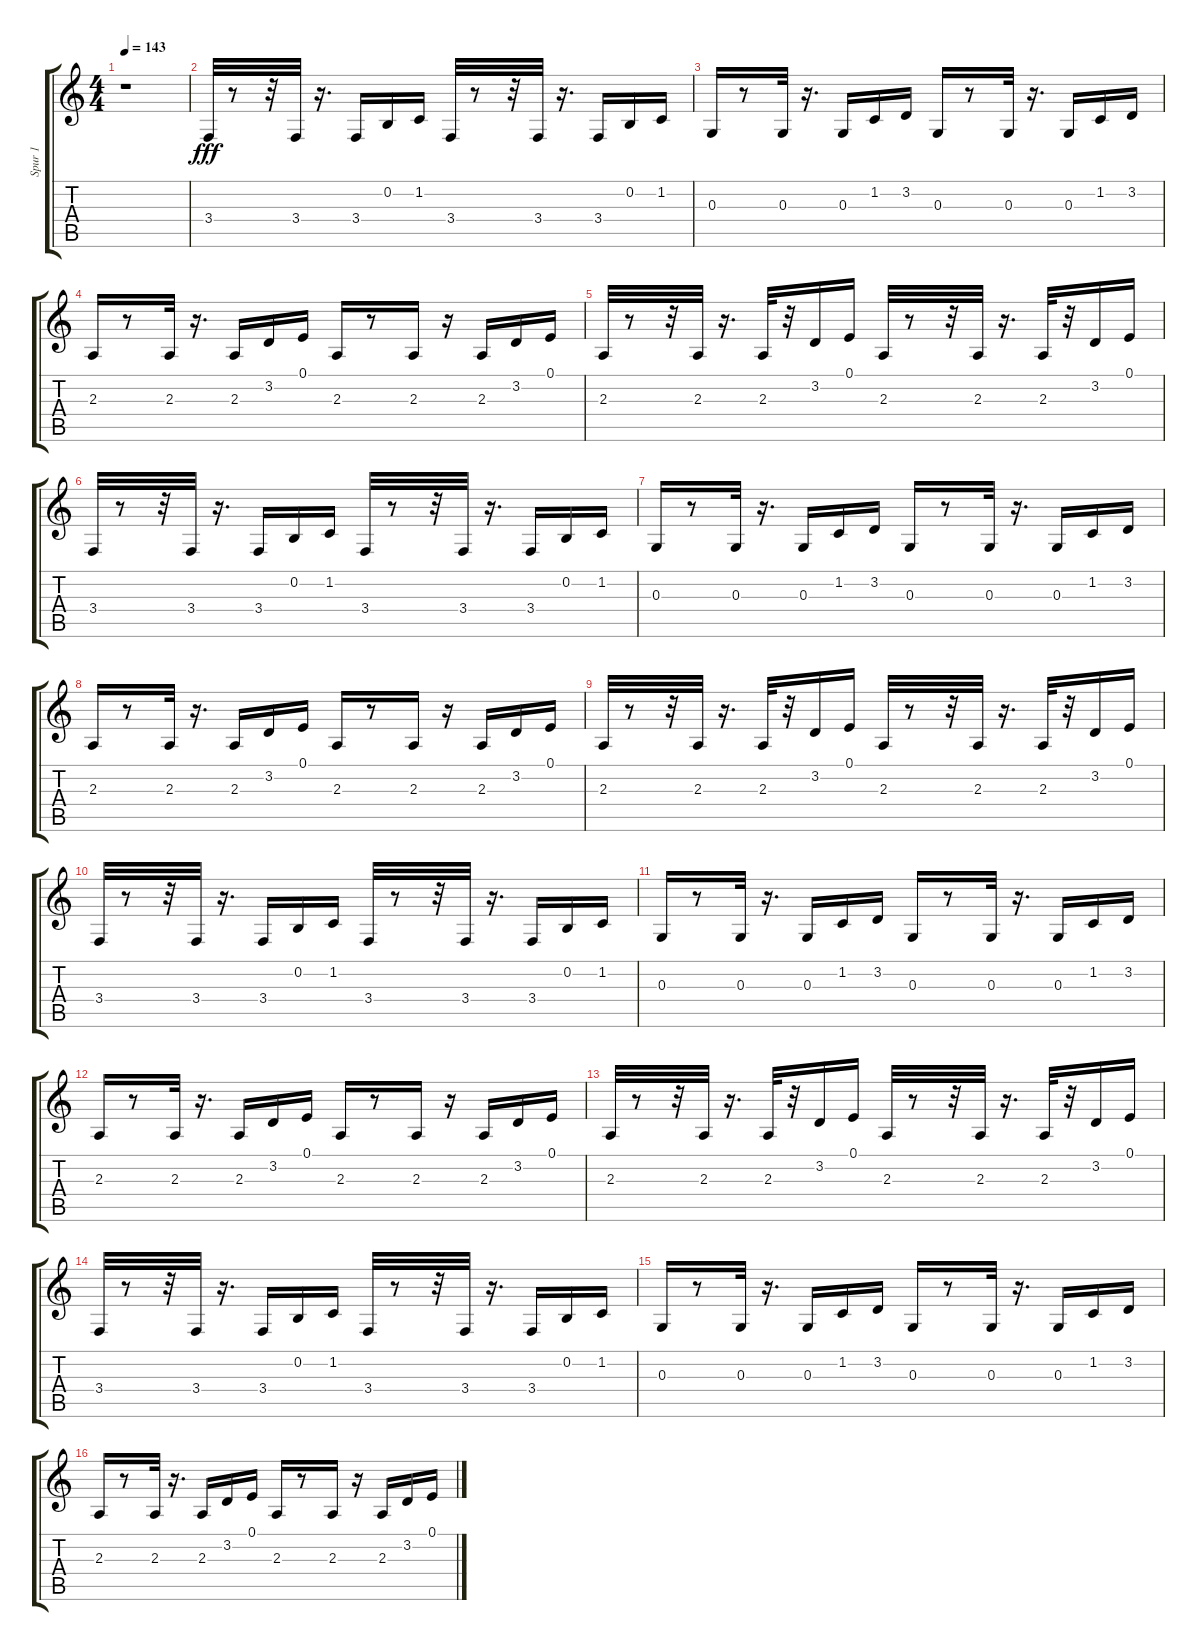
\track ("Spur 1" "Spur 1") {instrument lead2sawtooth}
\staff {score tabs}
\tuning (E4 B3 G3 D3 A2 E2) {hide}
\ts (4 4)
\tempo 143
\clef g2
\ks c
r.1{dy fff} |
3.4.32 r.8 r.32 3.4.32 r.16{d} 3.4.16 0.2.16 1.2.16 3.4.32 r.8 r.32 3.4.32 r.16{d} 3.4.16 0.2.16 1.2.16 |
0.3.16 r.8 0.3.32 r.16{d} 0.3.16 1.2.16 3.2.16 0.3.16 r.8 0.3.32 r.16{d} 0.3.16 1.2.16 3.2.16 |
2.3.16 r.8 2.3.32 r.16{d} 2.3.16 3.2.16 0.1.16 2.3.16 r.8 2.3.16 r.16 2.3.16 3.2.16 0.1.16 |
2.3.32 r.8 r.32 2.3.32 r.16{d} 2.3.32 r.32 3.2.16 0.1.16 2.3.32 r.8 r.32 2.3.32 r.16{d} 2.3.32 r.32 3.2.16 0.1.16 |
3.4.32 r.8 r.32 3.4.32 r.16{d} 3.4.16 0.2.16 1.2.16 3.4.32 r.8 r.32 3.4.32 r.16{d} 3.4.16 0.2.16 1.2.16 |
0.3.16 r.8 0.3.32 r.16{d} 0.3.16 1.2.16 3.2.16 0.3.16 r.8 0.3.32 r.16{d} 0.3.16 1.2.16 3.2.16 |
2.3.16 r.8 2.3.32 r.16{d} 2.3.16 3.2.16 0.1.16 2.3.16 r.8 2.3.16 r.16 2.3.16 3.2.16 0.1.16 |
2.3.32 r.8 r.32 2.3.32 r.16{d} 2.3.32 r.32 3.2.16 0.1.16 2.3.32 r.8 r.32 2.3.32 r.16{d} 2.3.32 r.32 3.2.16 0.1.16 |
3.4.32 r.8 r.32 3.4.32 r.16{d} 3.4.16 0.2.16 1.2.16 3.4.32 r.8 r.32 3.4.32 r.16{d} 3.4.16 0.2.16 1.2.16 |
0.3.16 r.8 0.3.32 r.16{d} 0.3.16 1.2.16 3.2.16 0.3.16 r.8 0.3.32 r.16{d} 0.3.16 1.2.16 3.2.16 |
2.3.16 r.8 2.3.32 r.16{d} 2.3.16 3.2.16 0.1.16 2.3.16 r.8 2.3.16 r.16 2.3.16 3.2.16 0.1.16 |
2.3.32 r.8 r.32 2.3.32 r.16{d} 2.3.32 r.32 3.2.16 0.1.16 2.3.32 r.8 r.32 2.3.32 r.16{d} 2.3.32 r.32 3.2.16 0.1.16 |
3.4.32 r.8 r.32 3.4.32 r.16{d} 3.4.16 0.2.16 1.2.16 3.4.32 r.8 r.32 3.4.32 r.16{d} 3.4.16 0.2.16 1.2.16 |
0.3.16 r.8 0.3.32 r.16{d} 0.3.16 1.2.16 3.2.16 0.3.16 r.8 0.3.32 r.16{d} 0.3.16 1.2.16 3.2.16 |
2.3.16 r.8 2.3.32 r.16{d} 2.3.16 3.2.16 0.1.16 2.3.16 r.8 2.3.16 r.16 2.3.16 3.2.16 0.1.16
